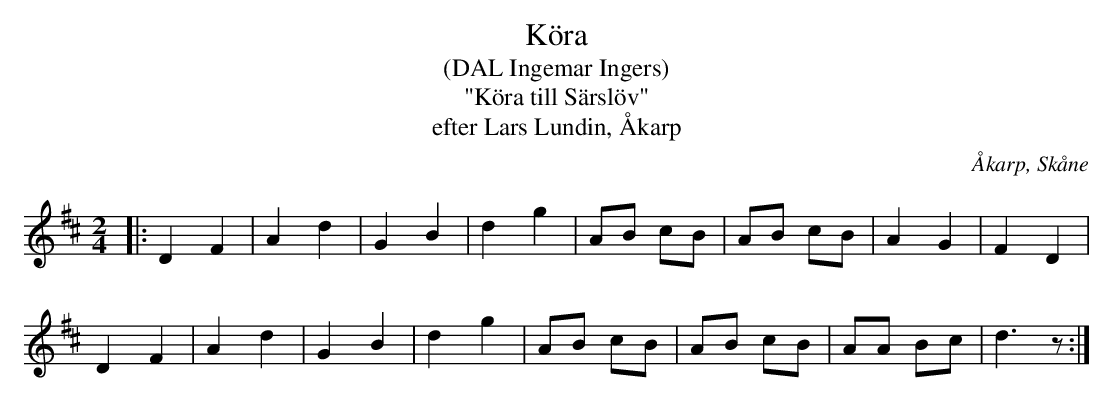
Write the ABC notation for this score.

X:1
T:Köra
T:(DAL Ingemar Ingers)
T:"Köra till Särslöv"
T:efter Lars Lundin, Åkarp
O:Åkarp, Skåne
M:2/4
L:1/8
K:D
|: D2 F2 | A2 d2 | G2 B2 | d2 g2 | AB cB | AB cB | A2 G2 | F2 D2 |
   D2 F2 | A2 d2 | G2 B2 | d2 g2 | AB cB | AB cB | AA Bc | d3 z :|
